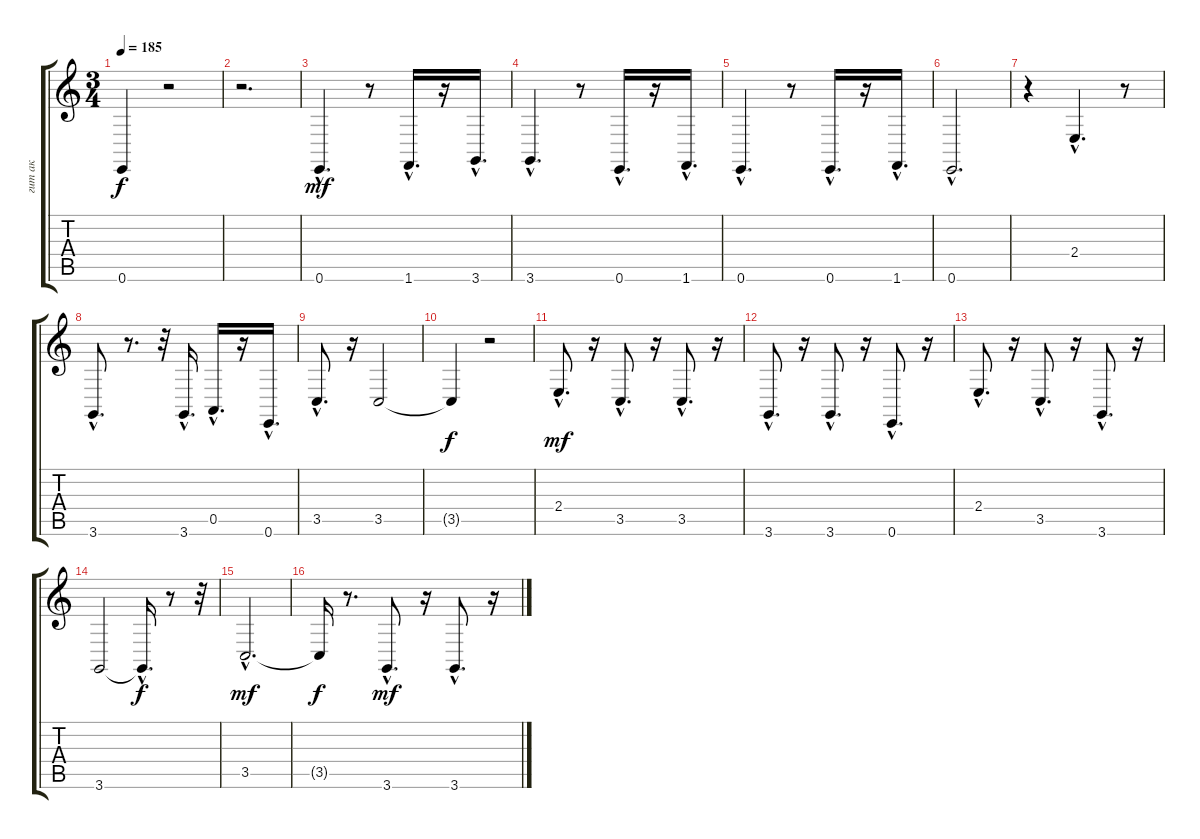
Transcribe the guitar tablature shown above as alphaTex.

\track ("гит ак" "гит ак") {instrument voiceoohs}
\staff {score tabs}
\tuning (E4 B3 G3 D3 A2 E2) {hide}
\ts (3 4)
\tempo 185
\clef g2
\ks c
0.6{t}.4{dy f} r.2 |
r.2{d} |
0.6{hac}.4{d dy mf} r.8 1.6{hac}.16{d} r.16 3.6{hac}.16{d} |
3.6{hac}.4{d} r.8 0.6{hac}.16{d} r.16 1.6{hac}.16{d} |
0.6{hac}.4{d} r.8 0.6{hac}.16{d} r.16 1.6{hac}.16{d} |
0.6{hac}.2{d} |
r.4 2.4{hac}.4{d} r.8 |
3.6{hac}.8{d} r.8{d} r.32 3.6{hac}.16{d} 0.5{hac}.16{d} r.16 0.6{hac}.16{d} |
3.5{hac}.8{d} r.16 3.5.2 |
3.5{t}.4{dy f} r.2 |
2.4{hac}.8{d dy mf} r.16 3.5{hac}.8{d} r.16 3.5{hac}.8{d} r.16 |
3.6{hac}.8{d} r.16 3.6{hac}.8{d} r.16 0.6{hac}.8{d} r.16 |
2.4{hac}.8{d} r.16 3.5{hac}.8{d} r.16 3.6{hac}.8{d} r.16 |
3.6.2 3.6{hac t}.16{d dy f} r.8 r.32 |
3.5{hac}.2{d dy mf} |
3.5{t}.16{dy f} r.8{d} 3.6{hac}.8{d dy mf} r.16 3.6{hac}.8{d} r.16
